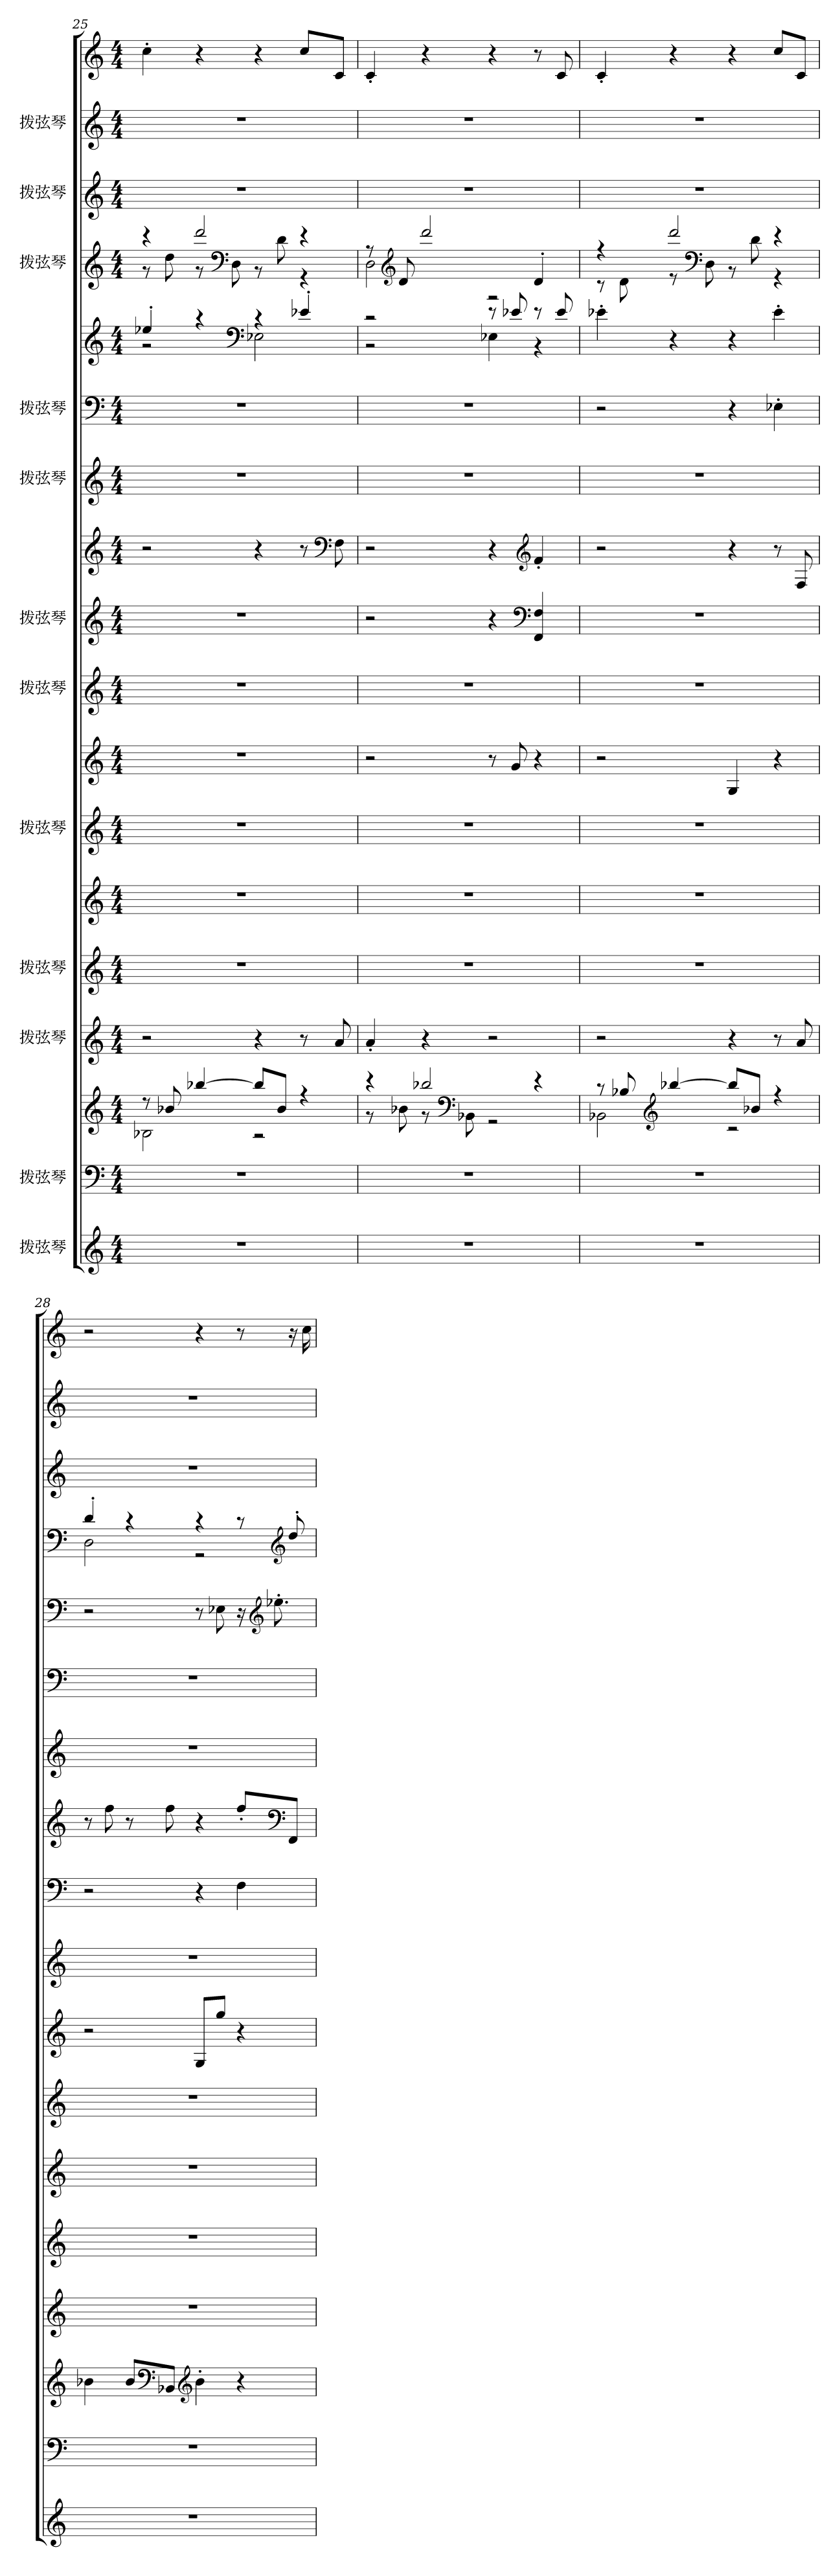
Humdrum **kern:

**kern	**kern	**kern	**kern	**kern	**kern	**kern	**kern	**kern	**kern	**kern	**kern	**kern	**kern	**kern	**kern	**kern	**kern
*part12	*part11	*part11	*part10	*part9	*part9	*part8	*part8	*part7	*part6	*part6	*part5	*part4	*part4	*part3	*part2	*part1	*part1
*staff18	*staff17	*staff16	*staff15	*staff14	*staff13	*staff12	*staff11	*staff10	*staff9	*staff8	*staff7	*staff6	*staff5	*staff4	*staff3	*staff2	*staff1
*I"拨弦琴	*I"拨弦琴	*	*I"拨弦琴	*I"拨弦琴	*	*I"拨弦琴	*	*I"拨弦琴	*I"拨弦琴	*	*I"拨弦琴	*I"拨弦琴	*	*I"拨弦琴	*I"拨弦琴	*I"拨弦琴	*
*clefG2	*clefF4	*clefG2	*clefG2	*clefG2	*clefG2	*clefG2	*clefG2	*clefG2	*clefG2	*clefG2	*clefG2	*clefF4	*clefG2	*clefG2	*clefG2	*clefG2	*clefG2
*k[]	*k[]	*k[]	*k[]	*k[]	*k[]	*k[]	*k[]	*k[]	*k[]	*k[]	*k[]	*k[]	*k[]	*k[]	*k[]	*k[]	*k[]
*M4/4	*M4/4	*M4/4	*M4/4	*M4/4	*M4/4	*M4/4	*M4/4	*M4/4	*M4/4	*M4/4	*M4/4	*M4/4	*M4/4	*M4/4	*M4/4	*M4/4	*M4/4
=25	=25	=25	=25	=25	=25	=25	=25	=25	=25	=25	=25	=25	=25	=25	=25	=25	=25
*	*	*^	*	*	*	*	*	*	*	*	*	*	*^	*^	*	*	*
1r	1r	8r	2B-X\	2r	1r	1r	1r	1r	1r	1r	2r	1r	1r	4ee-X'/	2r	4r	8r	1r	1r	4cc'\
.	.	8b-X/	.	.	.	.	.	.	.	.	.	.	.	.	.	.	8dd\	.	.	.
.	.	[4bb-X/	.	.	.	.	.	.	.	.	.	.	.	4r	.	2ddd/	8r	.	.	4r
*	*	*	*	*	*	*	*	*	*	*	*	*	*	*	*	*clefF4	*	*	*	*
.	.	.	.	.	.	.	.	.	.	.	.	.	.	.	.	.	8D\	.	.	.
*	*	*	*	*	*	*	*	*	*	*	*	*	*	*clefF4	*	*	*	*	*	*
.	.	8bb-/L]	2r	4r	.	.	.	.	.	.	4r	.	.	4r	2E-X\	.	8r	.	.	4r
.	.	8b-/J	.	.	.	.	.	.	.	.	.	.	.	.	.	.	8d\	.	.	.
.	.	4r	.	8r	.	.	.	.	.	.	8r	.	.	4e-X'/	.	4r	4r	.	.	8cc/L
*	*	*	*	*	*	*	*	*	*	*	*clefF4	*	*	*	*	*	*	*	*	*
.	.	.	.	8a/	.	.	.	.	.	.	8F\	.	.	.	.	.	.	.	.	8c/J
!!LO:PB:g=z
=26	=26	=26	=26	=26	=26	=26	=26	=26	=26	=26	=26	=26	=26	=26	=26	=26	=26	=26	=26	=26
1r	1r	4r	8r	4a'/	1r	1r	1r	2r	1r	2r	2r	1r	1r	2r	2r	8r	2D\	1r	1r	4c'/
*	*	*	*	*	*	*	*	*	*	*	*	*	*	*	*	*clefG2	*	*	*	*
.	.	.	8b-X\	.	.	.	.	.	.	.	.	.	.	.	.	8d/	.	.	.	.
.	.	2bb-X/	8r	4r	.	.	.	.	.	.	.	.	.	.	.	2ddd/	.	.	.	4r
*	*	*clefF4	*	*	*	*	*	*	*	*	*	*	*	*	*	*	*	*	*	*
.	.	.	8BB-X\	.	.	.	.	.	.	.	.	.	.	.	.	.	.	.	.	.
.	.	.	2r	2r	.	.	.	8r	.	4r	4r	.	.	8r	4E-X\	.	2r	.	.	4r
.	.	.	.	.	.	.	.	8g/	.	.	.	.	.	8e-X/	.	.	.	.	.	.
*	*	*	*	*	*	*	*	*	*	*clefF4	*clefG2	*	*	*	*	*	*	*	*	*
.	.	4r	.	.	.	.	.	4r	.	4FF/ 4F/	4f'/	.	.	8r	4r	4d'/	.	.	.	8r
.	.	.	.	.	.	.	.	.	.	.	.	.	.	8e-/	.	.	.	.	.	8c/
*	*	*	*	*	*	*	*	*	*	*	*	*	*	*v	*v	*	*	*	*	*
=27	=27	=27	=27	=27	=27	=27	=27	=27	=27	=27	=27	=27	=27	=27	=27	=27	=27	=27	=27
1r	1r	8r	2BB-X\	2r	1r	1r	1r	2r	1r	1r	2r	1r	2r	4e-X'\	4r	8r	1r	1r	4c'/
.	.	8B-X/	.	.	.	.	.	.	.	.	.	.	.	.	.	8d\	.	.	.
*	*	*clefG2	*	*	*	*	*	*	*	*	*	*	*	*	*	*	*	*	*
.	.	[4bb-X/	.	.	.	.	.	.	.	.	.	.	.	4r	2ddd/	8r	.	.	4r
*	*	*	*	*	*	*	*	*	*	*	*	*	*	*	*clefF4	*	*	*	*
.	.	.	.	.	.	.	.	.	.	.	.	.	.	.	.	8D\	.	.	.
.	.	8bb-/L]	2r	4r	.	.	.	4G/	.	.	4r	.	4r	4r	.	8r	.	.	4r
.	.	8b-X/J	.	.	.	.	.	.	.	.	.	.	.	.	.	8d\	.	.	.
.	.	4r	.	8r	.	.	.	4r	.	.	8r	.	4E-X'\	4e-'\	4r	4r	.	.	8cc/L
.	.	.	.	8a/	.	.	.	.	.	.	8F/	.	.	.	.	.	.	.	8c/J
*	*	*v	*v	*	*	*	*	*	*	*	*	*	*	*	*	*	*	*	*
!!LO:PB:g=z
=28	=28	=28	=28	=28	=28	=28	=28	=28	=28	=28	=28	=28	=28	=28	=28	=28	=28	=28
1r	1r	4b-X\	1r	1r	1r	1r	2r	1r	2r	8r	1r	1r	2r	4d'/	2D\	1r	1r	2r
.	.	.	.	.	.	.	.	.	.	8ff\	.	.	.	.	.	.	.	.
.	.	8b-/L	.	.	.	.	.	.	.	8r	.	.	.	4r	.	.	.	.
*	*	*clefF4	*	*	*	*	*	*	*	*	*	*	*	*	*	*	*	*
.	.	8BB-X/J	.	.	.	.	.	.	.	8ff\	.	.	.	.	.	.	.	.
*	*	*clefG2	*	*	*	*	*	*	*	*	*	*	*	*	*	*	*	*
.	.	4b-'\	.	.	.	.	8G/L	.	4r	4r	.	.	8r	4r	2r	.	.	4r
.	.	.	.	.	.	.	8gg/J	.	.	.	.	.	8E-X\	.	.	.	.	.
.	.	4r	.	.	.	.	4r	.	4F\	8ff'/L	.	.	16r	8r	.	.	.	8r
*	*	*	*	*	*	*	*	*	*	*	*	*	*clefG2	*	*	*	*	*
.	.	.	.	.	.	.	.	.	.	.	.	.	8.ee-X'\	.	.	.	.	.
*	*	*	*	*	*	*	*	*	*	*clefF4	*	*	*	*clefG2	*	*	*	*
.	.	.	.	.	.	.	.	.	.	8FF/J	.	.	.	8dd'/	.	.	.	16r
.	.	.	.	.	.	.	.	.	.	.	.	.	.	.	.	.	.	16cc\
*	*	*	*	*	*	*	*	*	*	*	*	*	*	*v	*v	*	*	*
=	=	=	=	=	=	=	=	=	=	=	=	=	=	=	=	=	=
*-	*-	*-	*-	*-	*-	*-	*-	*-	*-	*-	*-	*-	*-	*-	*-	*-	*-
